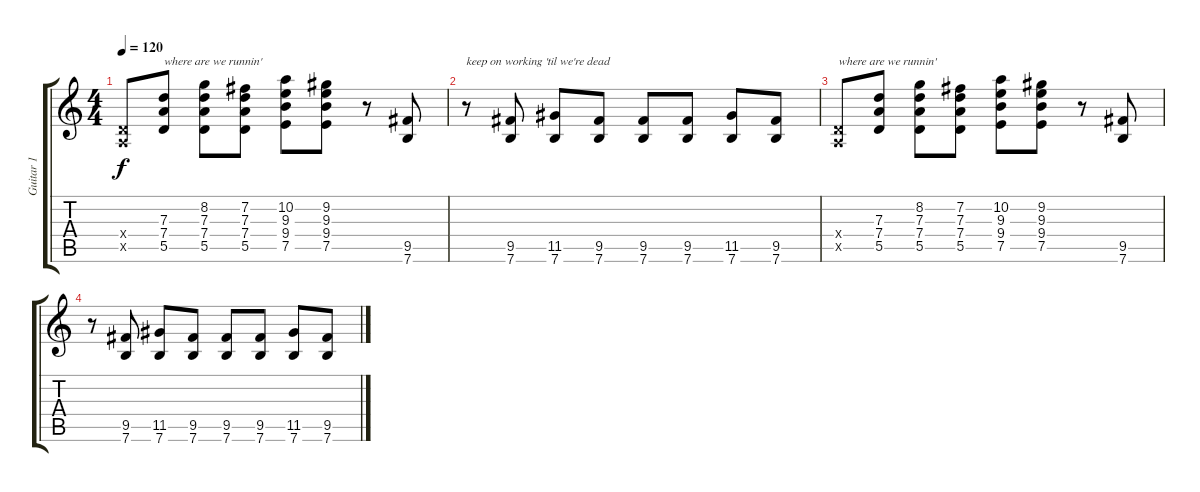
\track ("Guitar 1" "Guitar 1") {instrument overdrivenguitar}
\staff {score tabs}
\tuning (E4 B3 G3 D3 A2 E2) {hide}
\ts (4 4)
\tempo 120
\clef g2
\ks c
(0.4{x} 0.5{x}).8{dy f} (7.3 7.4 5.5).8{txt "where are we runnin'"} (8.2 7.3 7.4 5.5).8 (7.2 7.3 7.4 5.5).8 (10.2 9.3 9.4 7.5).8 (9.2 9.3 9.4 7.5).8 r.8 (9.5 7.6).8 |
r.8{txt "keep on working 'til we're dead"} (9.5 7.6).8 (11.5 7.6).8 (9.5 7.6).8 (9.5 7.6).8 (9.5 7.6).8 (11.5 7.6).8 (9.5 7.6).8 |
(0.4{x} 0.5{x}).8{txt "where are we runnin'"} (7.3 7.4 5.5).8 (8.2 7.3 7.4 5.5).8 (7.2 7.3 7.4 5.5).8 (10.2 9.3 9.4 7.5).8 (9.2 9.3 9.4 7.5).8 r.8 (9.5 7.6).8 |
r.8 (9.5 7.6).8 (11.5 7.6).8 (9.5 7.6).8 (9.5 7.6).8 (9.5 7.6).8 (11.5 7.6).8 (9.5 7.6).8
